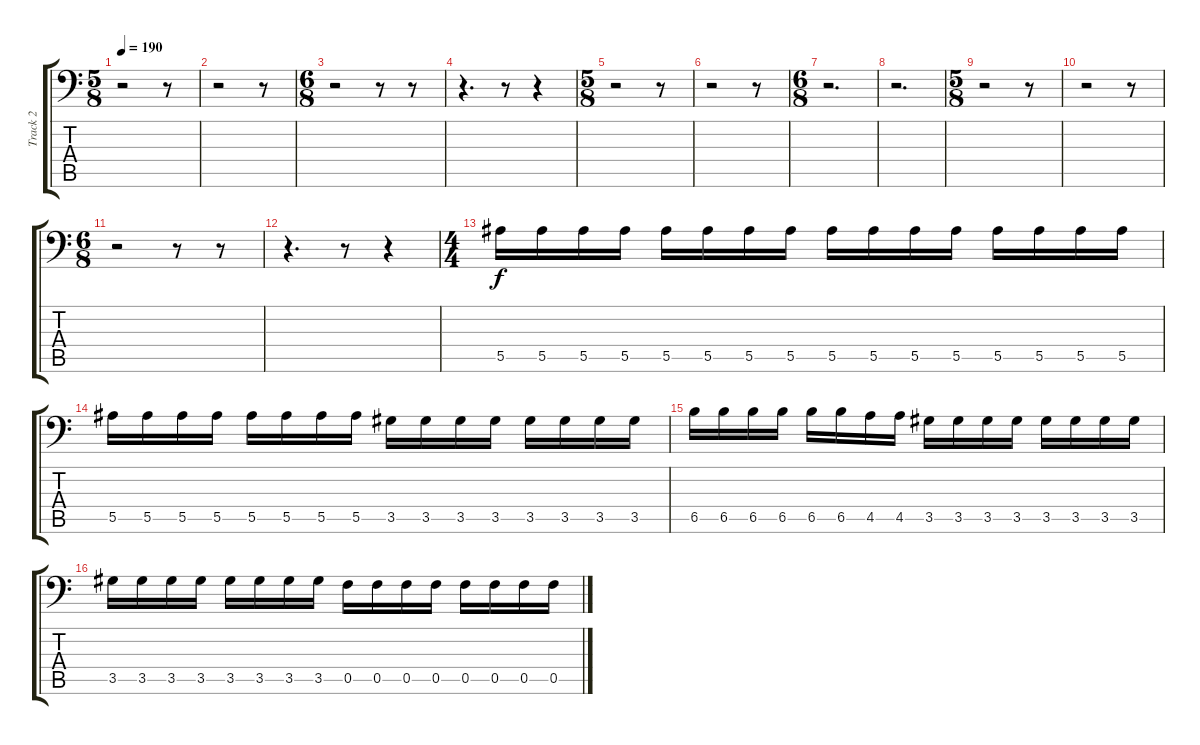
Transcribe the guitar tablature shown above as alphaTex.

\track ("Track 2" "Track 2") {instrument distortionguitar}
\staff {score tabs}
\tuning (D4 A3 F3 Bb2 F2 Bb1) {hide}
\ts (5 8)
\tempo 190
\clef f4
\ks c
r.2{dy f} r.8 |
r.2 r.8 |
\ts (6 8)
r.2 r.8 r.8 |
r.4{d} r.8 r.4 |
\ts (5 8)
r.2 r.8 |
r.2 r.8 |
\ts (6 8)
r.2{d} |
r.2{d} |
\ts (5 8)
r.2 r.8 |
r.2 r.8 |
\ts (6 8)
r.2 r.8 r.8 |
r.4{d} r.8 r.4 |
\ts (4 4)
5.5.16 5.5.16 5.5.16 5.5.16 5.5.16 5.5.16 5.5.16 5.5.16 5.5.16 5.5.16 5.5.16 5.5.16 5.5.16 5.5.16 5.5.16 5.5.16 |
5.5.16 5.5.16 5.5.16 5.5.16 5.5.16 5.5.16 5.5.16 5.5.16 3.5.16 3.5.16 3.5.16 3.5.16 3.5.16 3.5.16 3.5.16 3.5.16 |
6.5.16 6.5.16 6.5.16 6.5.16 6.5.16 6.5.16 4.5.16 4.5.16 3.5.16 3.5.16 3.5.16 3.5.16 3.5.16 3.5.16 3.5.16 3.5.16 |
3.5.16 3.5.16 3.5.16 3.5.16 3.5.16 3.5.16 3.5.16 3.5.16 0.5.16 0.5.16 0.5.16 0.5.16 0.5.16 0.5.16 0.5.16 0.5.16
